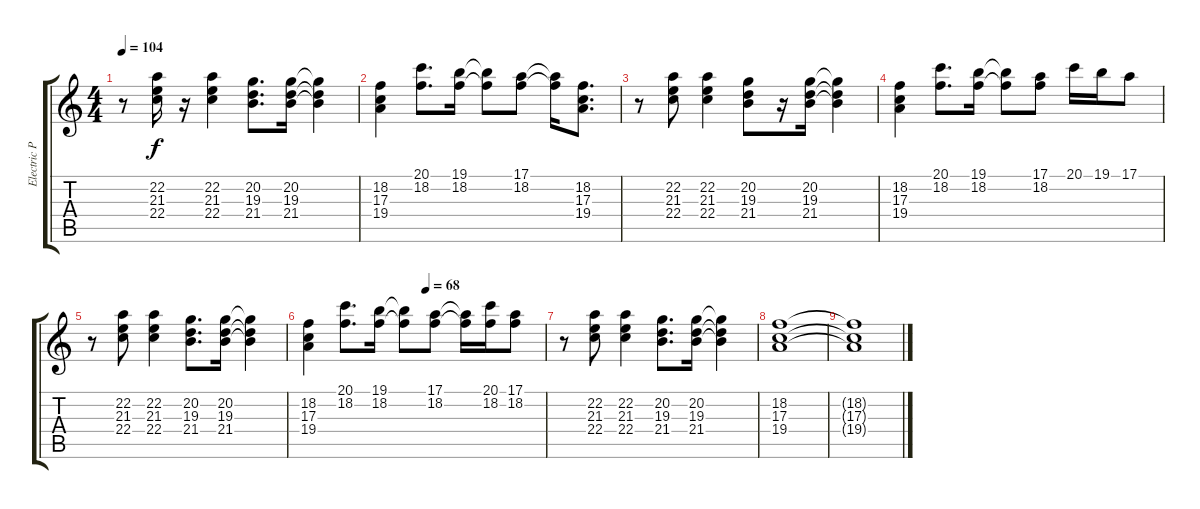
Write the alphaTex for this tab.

\track ("Electric Piano" "Electric P") {instrument electricpiano1}
\staff {score tabs}
\tuning (E4 B3 G3 D3 A2 E2) {hide}
\ts (4 4)
\tempo 104
\clef g2
\ks c
r.8{dy mp} (22.2 21.3 22.4).16{dy f} r.16 (22.2 21.3 22.4).4 (20.2 19.3 21.4).8{d} (20.2 19.3 21.4).16 (20.2{t} 19.3{t} 21.4{t}).4 |
(18.2 17.3 19.4).4 (20.1 18.2).8{d} (19.1 18.2).16 (19.1{t} 18.2{t}).8 (17.1 18.2).8 (17.1{t} 18.2{t}).16 (18.2 17.3 19.4).8{d} |
r.8 (22.2 21.3 22.4).8 (22.2 21.3 22.4).4 (20.2 19.3 21.4).8 r.16 (20.2 19.3 21.4).16 (20.2{t} 19.3{t} 21.4{t}).4 |
(18.2 17.3 19.4).4 (20.1 18.2).8{d} (19.1 18.2).16 (19.1{t} 18.2{t}).8 (17.1 18.2).8 20.1.16 19.1.16 17.1.8 |
r.8 (22.2 21.3 22.4).8 (22.2 21.3 22.4).4 (20.2 19.3 21.4).8{d} (20.2 19.3 21.4).16 (20.2{t} 19.3{t} 21.4{t}).4 |
\tempo (68 0.5)
(18.2 17.3 19.4).4 (20.1 18.2).8{d} (19.1 18.2).16 (19.1{t} 18.2{t}).8 (17.1 18.2).8 (17.1{t} 18.2{t}).16 (20.1 18.2).16 (17.1 18.2).8 |
r.8 (22.2 21.3 22.4).8 (22.2 21.3 22.4).4 (20.2 19.3 21.4).8{d} (20.2 19.3 21.4).16 (20.2{t} 19.3{t} 21.4{t}).4 |
(18.2 17.3 19.4).1 |
(18.2{t} 17.3{t} 19.4{t}).1
